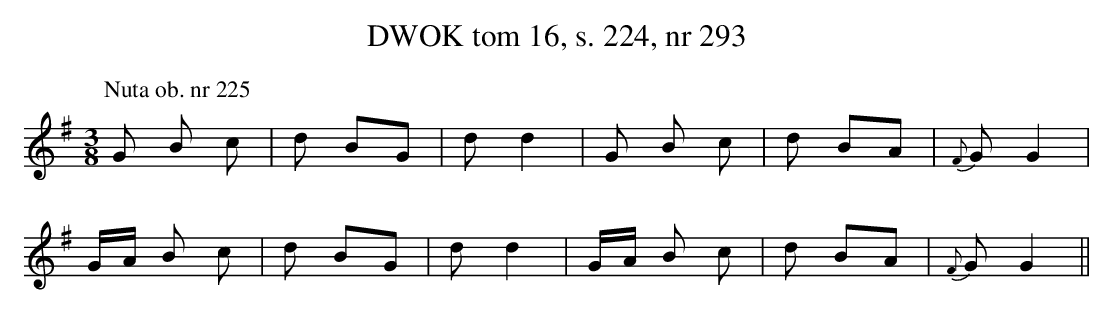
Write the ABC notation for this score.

X:1
T: DWOK tom 16, s. 224, nr 293
L: 1/16
M: 3/8
K: G
P: Nuta ob. nr 225
G2 B2 c2 | d2 B2G2 | d2 d4 | G2 B2 c2 | d2 B2A2 |{F} G2 G4 |
GA B2 c2 | d2 B2G2 | d2 d4 | GA B2 c2 | d2 B2A2 |{F} G2 G4 ||
